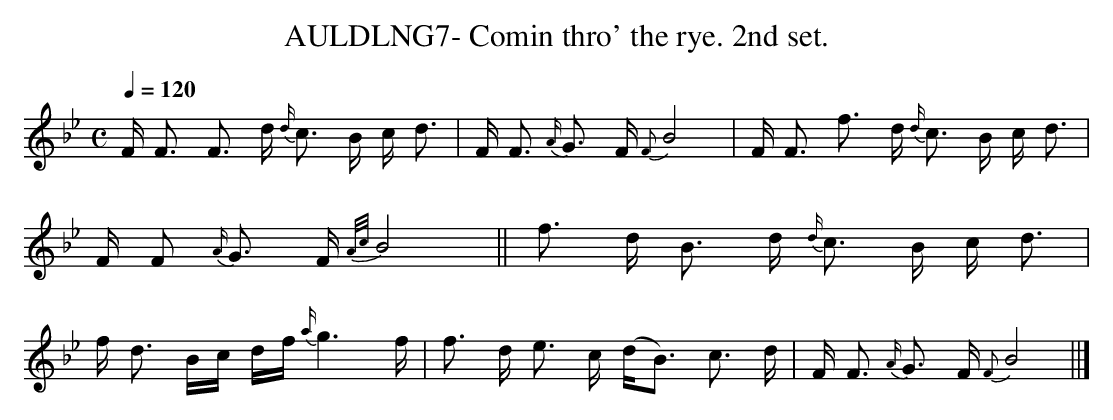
X:1
T:AULDLNG7- Comin thro' the rye. 2nd set.
Q:1/4=120
L:1/8
M:C
K:Bb
F/ F3/2 F3/2 d/ {d/}c3/2 B/ c/ d3/2|F/ F3/2 {A/}G3/2 F/{F}B4|\
F/ F3/2 f3/2 d/ {d/}c3/2 B/ c/ d3/2|F/ F {A/}G3/2 F/ {A/c/}B4||\
f3/2 d/ B3/2 d/ {d/}c3/2 B/ c/ d3/2|f/ d3/2 B/c/ d/f/ {a/}g3 f/|\
f3/2 d/ e3/2 c/ (d/B3/2) c3/2 d/|F/ F3/2 {A/}G3/2 F/ {F}B4||]
